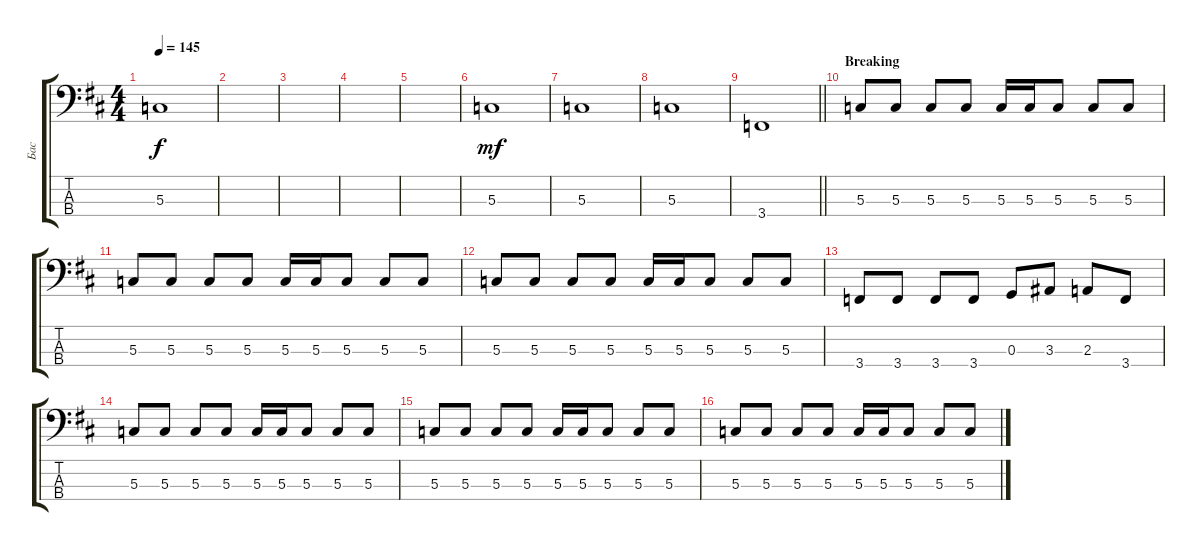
\track ("Бас" "Бас") {instrument electricbassfinger}
\staff {score tabs}
\tuning (F2 C2 G1 D1) {hide}
\ts (4 4)
\tempo 145
\clef f4
\ks bminor
5.3{t}.1{dy f} |
|
|
|
|
5.3.1{dy mf} |
5.3.1 |
5.3.1 |
\barLineRight lightlight
3.4.1 |
\section ("" "Breaking")
5.3.8 5.3.8 5.3.8 5.3.8 5.3.16 5.3.16 5.3.8 5.3.8 5.3.8 |
5.3.8 5.3.8 5.3.8 5.3.8 5.3.16 5.3.16 5.3.8 5.3.8 5.3.8 |
5.3.8 5.3.8 5.3.8 5.3.8 5.3.16 5.3.16 5.3.8 5.3.8 5.3.8 |
3.4.8 3.4.8 3.4.8 3.4.8 0.3.8 3.3.8 2.3.8 3.4.8 |
5.3.8 5.3.8 5.3.8 5.3.8 5.3.16 5.3.16 5.3.8 5.3.8 5.3.8 |
5.3.8 5.3.8 5.3.8 5.3.8 5.3.16 5.3.16 5.3.8 5.3.8 5.3.8 |
5.3.8 5.3.8 5.3.8 5.3.8 5.3.16 5.3.16 5.3.8 5.3.8 5.3.8
